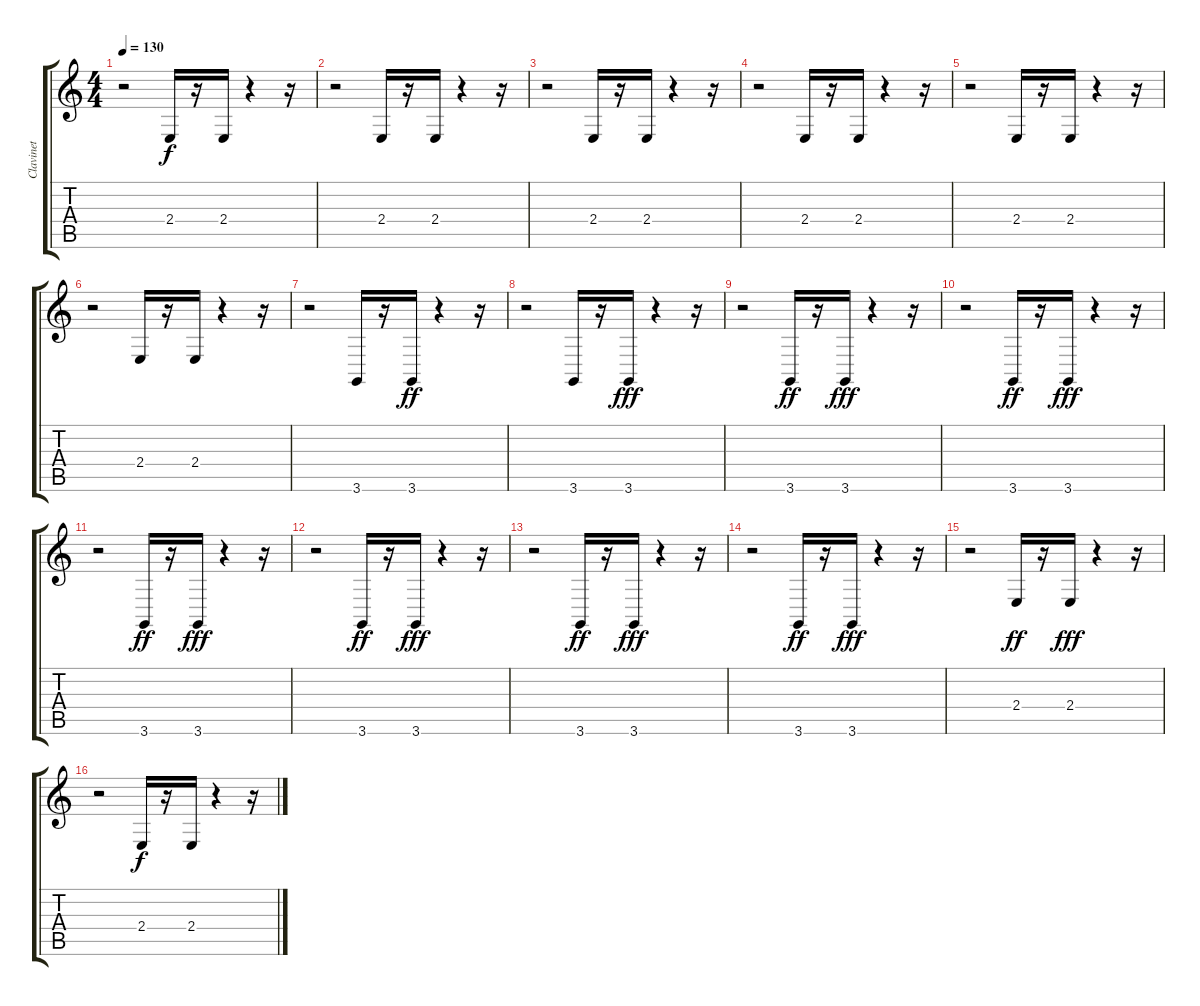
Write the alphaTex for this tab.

\track ("Clavinet" "Clavinet") {instrument clavinet}
\staff {score tabs}
\tuning (E4 B3 G3 D3 A2 E2) {hide}
\ts (4 4)
\tempo 130
\clef g2
\ks c
r.2{dy f} 2.4.16 r.16 2.4.16 r.4 r.16 |
r.2 2.4.16 r.16 2.4.16 r.4 r.16 |
r.2 2.4.16 r.16 2.4.16 r.4 r.16 |
r.2 2.4.16 r.16 2.4.16 r.4 r.16 |
r.2 2.4.16 r.16 2.4.16 r.4 r.16 |
r.2 2.4.16 r.16 2.4.16 r.4 r.16 |
r.2 3.6.16 r.16 3.6.16{dy ff} r.4 r.16 |
r.2 3.6.16 r.16 3.6.16{dy fff} r.4 r.16 |
r.2 3.6.16{dy ff} r.16 3.6.16{dy fff} r.4 r.16 |
r.2 3.6.16{dy ff} r.16 3.6.16{dy fff} r.4 r.16 |
r.2 3.6.16{dy ff} r.16 3.6.16{dy fff} r.4 r.16 |
r.2 3.6.16{dy ff} r.16 3.6.16{dy fff} r.4 r.16 |
r.2 3.6.16{dy ff} r.16 3.6.16{dy fff} r.4 r.16 |
r.2 3.6.16{dy ff} r.16 3.6.16{dy fff} r.4 r.16 |
r.2 2.4.16{dy ff} r.16 2.4.16{dy fff} r.4 r.16 |
r.2 2.4.16{dy f} r.16 2.4.16 r.4 r.16
